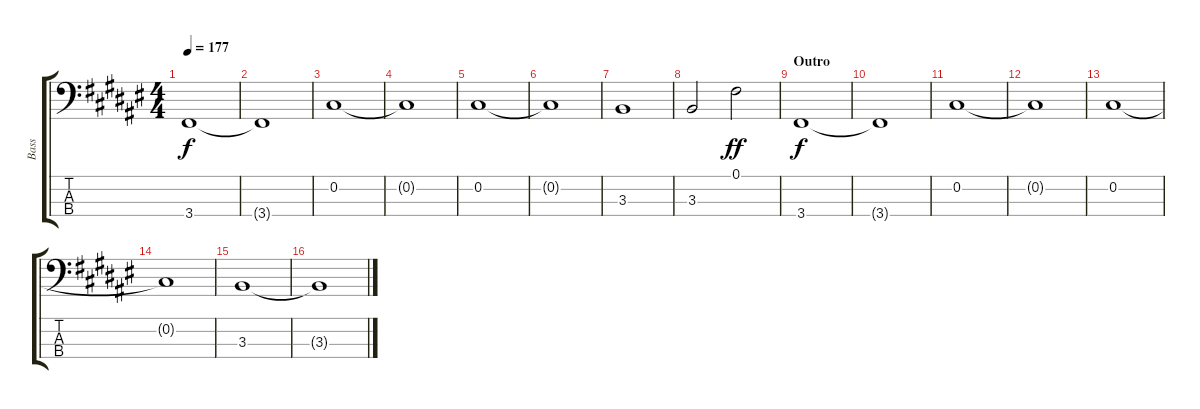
\track ("Bass" "Bass") {instrument fretlessbass}
\staff {score tabs}
\tuning (Gb2 Db2 Ab1 Eb1) {hide}
\ts (4 4)
\tempo 177
\clef f4
\ks d#minor
3.4.1{dy f} |
3.4{t}.1 |
0.2.1 |
0.2{t}.1 |
0.2.1 |
0.2{t}.1 |
3.3.1 |
3.3.2 0.1.2{dy ff} |
\section ("" "Outro")
3.4.1{dy f} |
3.4{t}.1 |
0.2.1 |
0.2{t}.1 |
0.2.1 |
0.2{t}.1 |
3.3.1 |
3.3{t}.1
